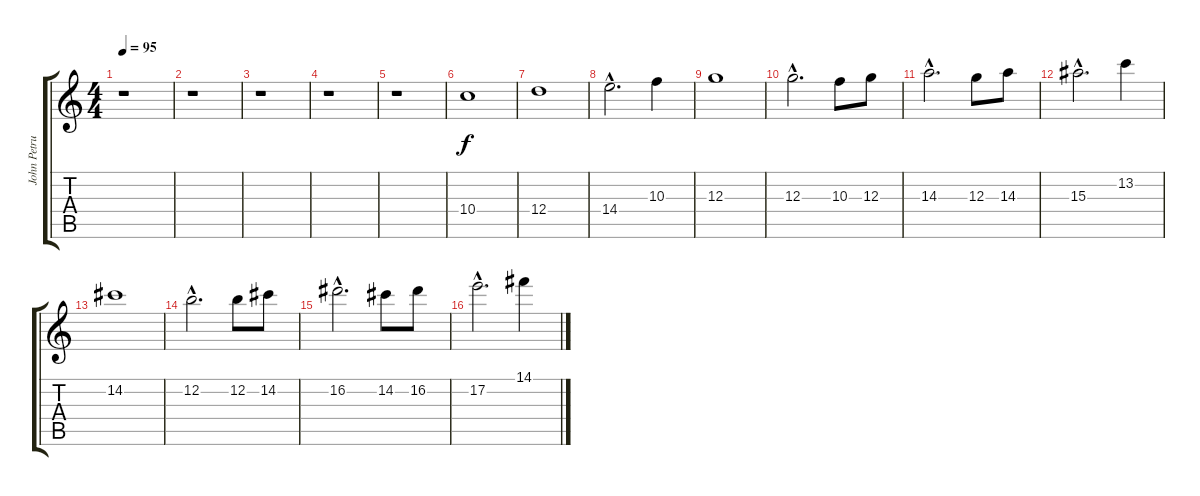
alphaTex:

\track ("John Petrucci octave pedal" "John Petru") {instrument overdrivenguitar}
\staff {score tabs}
\tuning (E4 B3 G3 D3 A2 E2) {hide}
\ts (4 4)
\tempo 95
\clef g2
\ks c
r.1{dy f} |
r.1 |
r.1 |
r.1 |
r.1 |
10.4.1 |
12.4.1 |
14.4{hac}.2{d} 10.3.4 |
12.3.1 |
12.3{hac}.2{d} 10.3.8 12.3.8 |
14.3{hac}.2{d} 12.3.8 14.3.8 |
15.3{hac}.2{d} 13.2.4 |
14.2.1 |
12.2{hac}.2{d} 12.2.8 14.2.8 |
16.2{hac}.2{d} 14.2.8 16.2.8 |
17.2{hac}.2{d} 14.1.4
